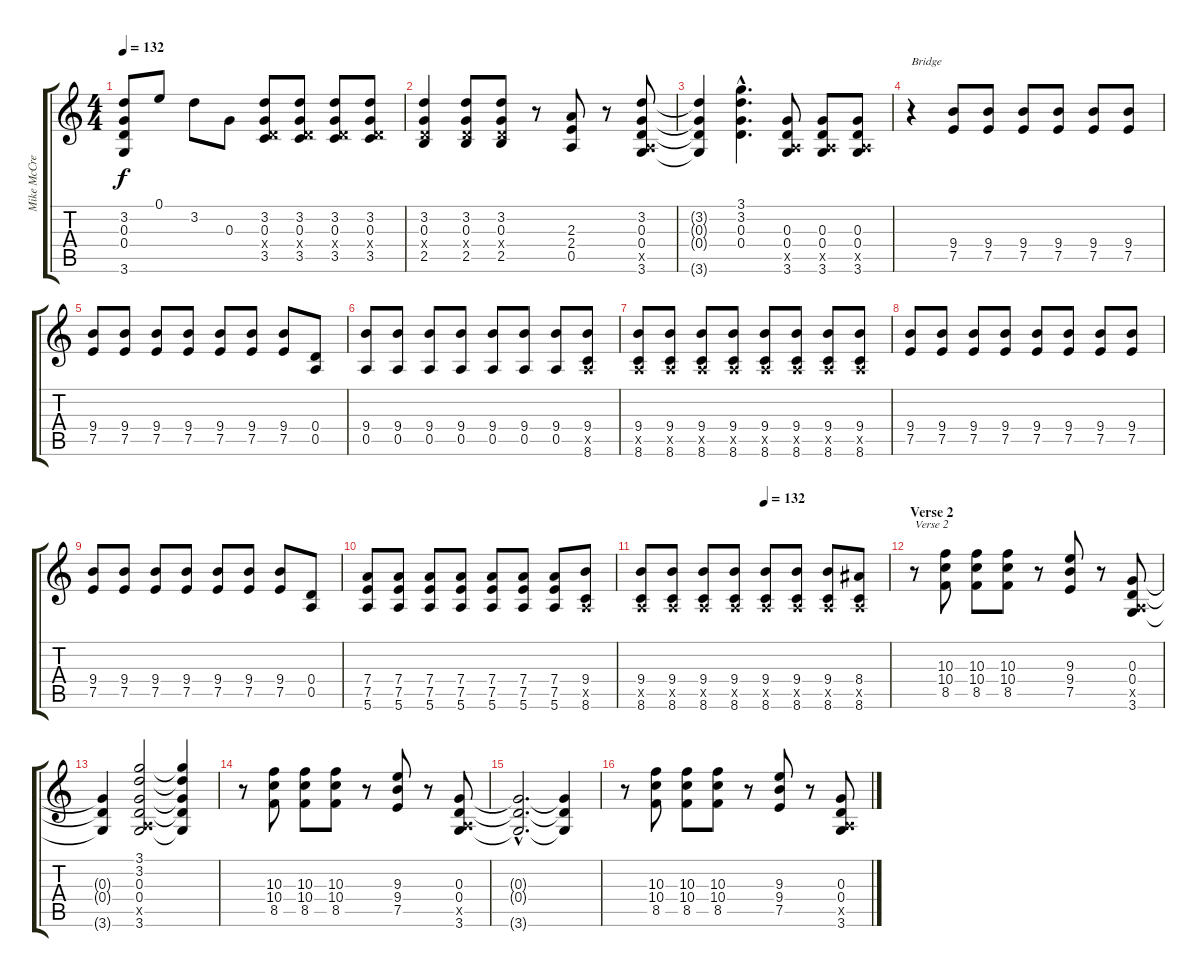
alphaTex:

\track ("Mike McCready" "Mike McCre") {instrument distortionguitar}
\staff {score tabs}
\tuning (E4 B3 G3 D3 A2 E2) {hide}
\ts (4 4)
\tempo 132
\clef g2
\ks c
(3.2{t} 0.3{t} 0.4{t} 3.6{t}).8{dy f} 0.1.8 3.2.8 0.3.8 (3.2 0.3 0.4{x} 3.5).8 (3.2 0.3 0.4{x} 3.5).8 (3.2 0.3 0.4{x} 3.5).8 (3.2 0.3 0.4{x} 3.5).8 |
(3.2 0.3 0.4{x} 2.5).4 (3.2 0.3 0.4{x} 2.5).8 (3.2 0.3 0.4{x} 2.5).8 r.8 (2.3 2.4 0.5).8 r.8 (3.2 0.3 0.4 0.5{x} 3.6).8 |
(3.2{t} 0.3{t} 0.4{t} 3.6{t}).4 (3.1{hac} 3.2{hac} 0.3{hac} 0.4{hac}).4{d} (0.3 0.4 0.5{x} 3.6).8 (0.3 0.4 0.5{x} 3.6).8 (0.3 0.4 0.5{x} 3.6).8 |
r.4{txt "Bridge"} (9.4 7.5).8 (9.4 7.5).8 (9.4 7.5).8 (9.4 7.5).8 (9.4 7.5).8 (9.4 7.5).8 |
(9.4 7.5).8 (9.4 7.5).8 (9.4 7.5).8 (9.4 7.5).8 (9.4 7.5).8 (9.4 7.5).8 (9.4 7.5).8 (0.4 0.5).8 |
(9.4 0.5).8 (9.4 0.5).8 (9.4 0.5).8 (9.4 0.5).8 (9.4 0.5).8 (9.4 0.5).8 (9.4 0.5).8 (9.4 0.5{x} 8.6).8 |
(9.4 0.5{x} 8.6).8 (9.4 0.5{x} 8.6).8 (9.4 0.5{x} 8.6).8 (9.4 0.5{x} 8.6).8 (9.4 0.5{x} 8.6).8 (9.4 0.5{x} 8.6).8 (9.4 0.5{x} 8.6).8 (9.4 0.5{x} 8.6).8 |
(9.4 7.5).8 (9.4 7.5).8 (9.4 7.5).8 (9.4 7.5).8 (9.4 7.5).8 (9.4 7.5).8 (9.4 7.5).8 (9.4 7.5).8 |
(9.4 7.5).8 (9.4 7.5).8 (9.4 7.5).8 (9.4 7.5).8 (9.4 7.5).8 (9.4 7.5).8 (9.4 7.5).8 (0.4 0.5).8 |
(7.4 7.5 5.6).8 (7.4 7.5 5.6).8 (7.4 7.5 5.6).8 (7.4 7.5 5.6).8 (7.4 7.5 5.6).8 (7.4 7.5 5.6).8 (7.4 7.5 5.6).8 (9.4 0.5{x} 8.6).8 |
\tempo (132 0.5)
(9.4 0.5{x} 8.6).8 (9.4 0.5{x} 8.6).8 (9.4 0.5{x} 8.6).8 (9.4 0.5{x} 8.6).8 (9.4 0.5{x} 8.6).8 (9.4 0.5{x} 8.6).8 (9.4 0.5{x} 8.6).8 (8.4 0.5{x} 8.6).8 |
\section ("" "Verse 2")
r.8{txt "Verse 2"} (10.3 10.4 8.5).8 (10.3 10.4 8.5).8 (10.3 10.4 8.5).8 r.8 (9.3 9.4 7.5).8 r.8 (0.3 0.4 0.5{x} 3.6).8 |
(0.3{t} 0.4{t} 3.6{t}).4 (3.1 3.2 0.3 0.4 0.5{x} 3.6).2 (3.1{t} 3.2{t} 0.3{t} 0.4{t} 3.6{t}).4 |
r.8 (10.3 10.4 8.5).8 (10.3 10.4 8.5).8 (10.3 10.4 8.5).8 r.8 (9.3 9.4 7.5).8 r.8 (0.3 0.4 0.5{x} 3.6).8 |
(0.3{hac t} 0.4{hac t} 3.6{hac t}).2{d} (0.3{t} 0.4{t} 3.6{t}).4 |
r.8 (10.3 10.4 8.5).8 (10.3 10.4 8.5).8 (10.3 10.4 8.5).8 r.8 (9.3 9.4 7.5).8 r.8 (0.3 0.4 0.5{x} 3.6).8
